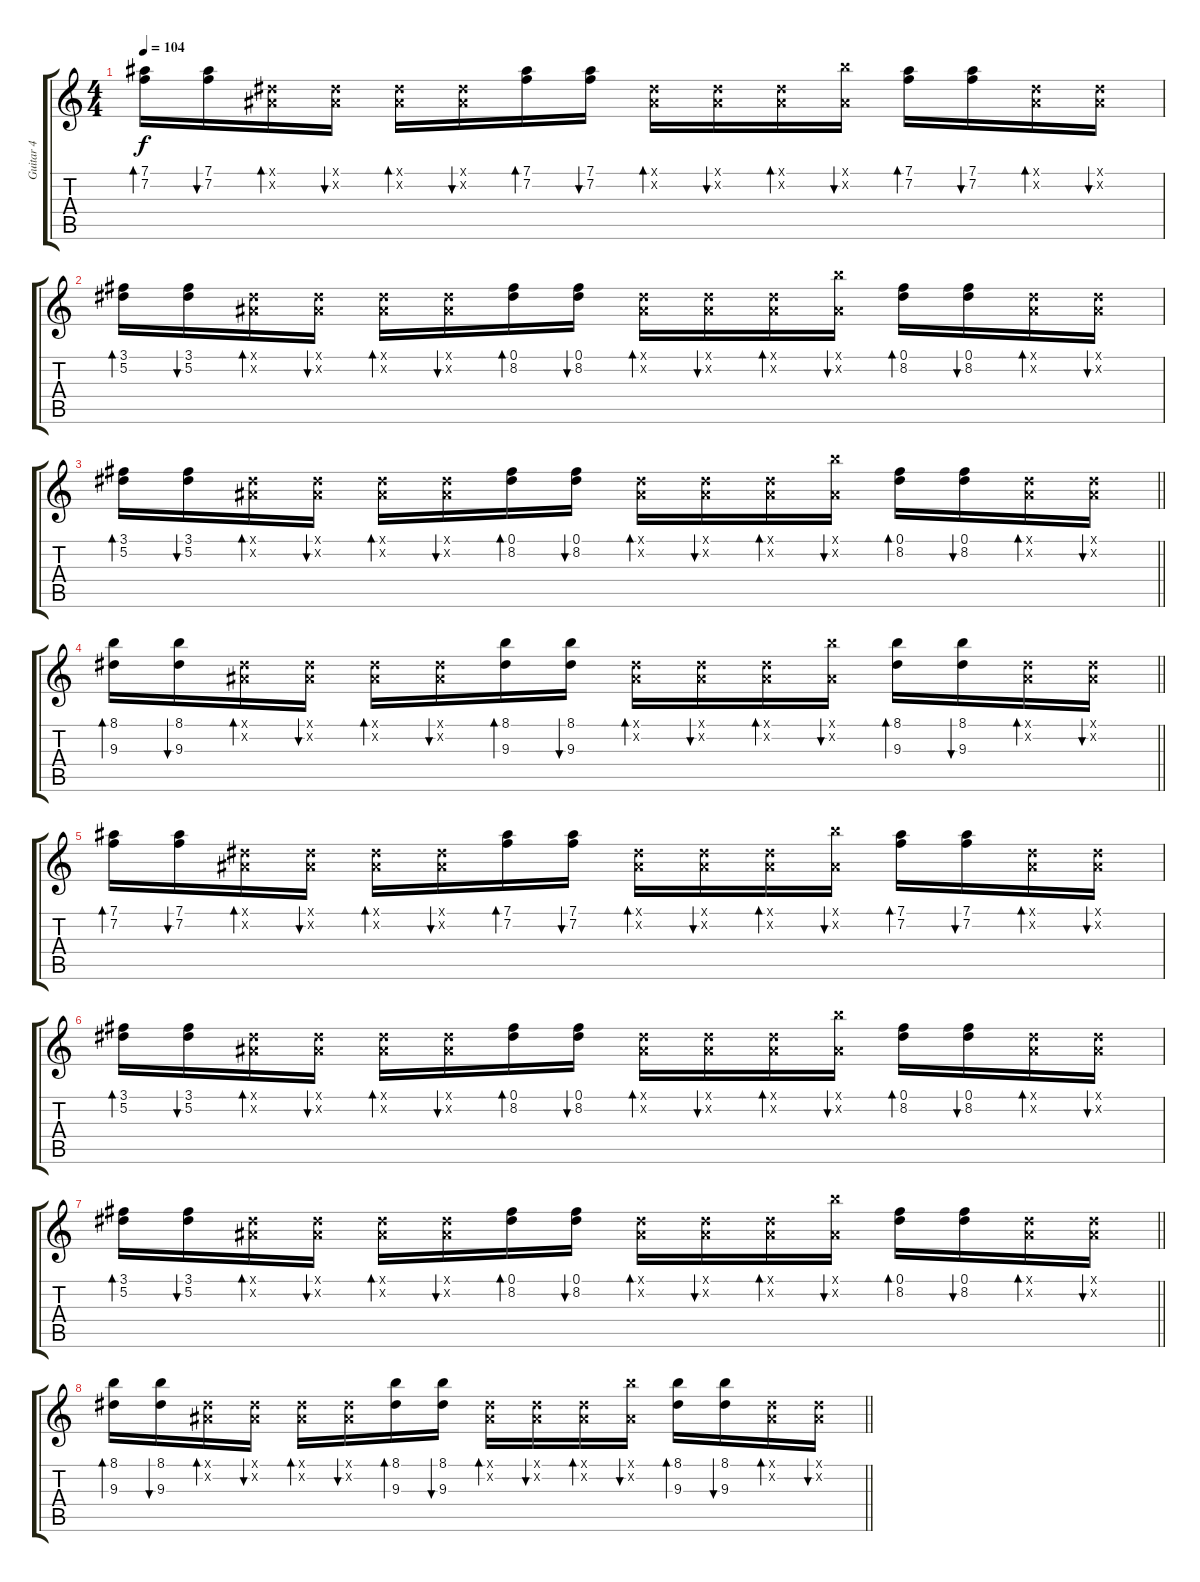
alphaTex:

\track ("Guitar 4" "Guitar 4") {instrument electricguitarclean}
\staff {score tabs}
\tuning (Eb4 Bb3 Gb3 Db3 Ab2 Eb2) {hide}
\ts (4 4)
\tempo 104
\clef g2
\ks c
(7.1 7.2).16{bd 30 dy f} (7.1 7.2).16{bu 30} (0.1{x} 0.2{x}).16{bd 30} (0.1{x} 0.2{x}).16{bu 30} (0.1{x} 0.2{x}).16{bd 30} (0.1{x} 0.2{x}).16{bu 30} (7.1 7.2).16{bd 30} (7.1 7.2).16{bu 30} (0.1{x} 0.2{x}).16{bd 30} (0.1{x} 0.2{x}).16{bu 30} (0.1{x} 0.2{x}).16{bd 30} (8.1{x} 0.2{x}).16{bu 30} (7.1 7.2).16{bd 30} (7.1 7.2).16{bu 30} (0.1{x} 0.2{x}).16{bd 30} (0.1{x} 0.2{x}).16{bu 30} |
(3.1 5.2).16{bd 30} (3.1 5.2).16{bu 30} (0.1{x} 0.2{x}).16{bd 30} (0.1{x} 0.2{x}).16{bu 30} (0.1{x} 0.2{x}).16{bd 30} (0.1{x} 0.2{x}).16{bu 30} (0.1 8.2).16{bd 30} (0.1 8.2).16{bu 30} (0.1{x} 0.2{x}).16{bd 30} (0.1{x} 0.2{x}).16{bu 30} (0.1{x} 0.2{x}).16{bd 30} (8.1{x} 0.2{x}).16{bu 30} (0.1 8.2).16{bd 30} (0.1 8.2).16{bu 30} (0.1{x} 0.2{x}).16{bd 30} (0.1{x} 0.2{x}).16{bu 30} |
\barLineRight lightlight
(3.1 5.2).16{bd 30} (3.1 5.2).16{bu 30} (0.1{x} 0.2{x}).16{bd 30} (0.1{x} 0.2{x}).16{bu 30} (0.1{x} 0.2{x}).16{bd 30} (0.1{x} 0.2{x}).16{bu 30} (0.1 8.2).16{bd 30} (0.1 8.2).16{bu 30} (0.1{x} 0.2{x}).16{bd 30} (0.1{x} 0.2{x}).16{bu 30} (0.1{x} 0.2{x}).16{bd 30} (8.1{x} 0.2{x}).16{bu 30} (0.1 8.2).16{bd 30} (0.1 8.2).16{bu 30} (0.1{x} 0.2{x}).16{bd 30} (0.1{x} 0.2{x}).16{bu 30} |
\barLineRight lightlight
(8.1 9.3).16{bd 30} (8.1 9.3).16{bu 30} (0.1{x} 0.2{x}).16{bd 30} (0.1{x} 0.2{x}).16{bu 30} (0.1{x} 0.2{x}).16{bd 30} (0.1{x} 0.2{x}).16{bu 30} (8.1 9.3).16{bd 30} (8.1 9.3).16{bu 30} (0.1{x} 0.2{x}).16{bd 30} (0.1{x} 0.2{x}).16{bu 30} (0.1{x} 0.2{x}).16{bd 30} (8.1{x} 0.2{x}).16{bu 30} (8.1 9.3).16{bd 30} (8.1 9.3).16{bu 30} (0.1{x} 0.2{x}).16{bd 30} (0.1{x} 0.2{x}).16{bu 30} |
(7.1 7.2).16{bd 30} (7.1 7.2).16{bu 30} (0.1{x} 0.2{x}).16{bd 30} (0.1{x} 0.2{x}).16{bu 30} (0.1{x} 0.2{x}).16{bd 30} (0.1{x} 0.2{x}).16{bu 30} (7.1 7.2).16{bd 30} (7.1 7.2).16{bu 30} (0.1{x} 0.2{x}).16{bd 30} (0.1{x} 0.2{x}).16{bu 30} (0.1{x} 0.2{x}).16{bd 30} (8.1{x} 0.2{x}).16{bu 30} (7.1 7.2).16{bd 30} (7.1 7.2).16{bu 30} (0.1{x} 0.2{x}).16{bd 30} (0.1{x} 0.2{x}).16{bu 30} |
(3.1 5.2).16{bd 30} (3.1 5.2).16{bu 30} (0.1{x} 0.2{x}).16{bd 30} (0.1{x} 0.2{x}).16{bu 30} (0.1{x} 0.2{x}).16{bd 30} (0.1{x} 0.2{x}).16{bu 30} (0.1 8.2).16{bd 30} (0.1 8.2).16{bu 30} (0.1{x} 0.2{x}).16{bd 30} (0.1{x} 0.2{x}).16{bu 30} (0.1{x} 0.2{x}).16{bd 30} (8.1{x} 0.2{x}).16{bu 30} (0.1 8.2).16{bd 30} (0.1 8.2).16{bu 30} (0.1{x} 0.2{x}).16{bd 30} (0.1{x} 0.2{x}).16{bu 30} |
\barLineRight lightlight
(3.1 5.2).16{bd 30} (3.1 5.2).16{bu 30} (0.1{x} 0.2{x}).16{bd 30} (0.1{x} 0.2{x}).16{bu 30} (0.1{x} 0.2{x}).16{bd 30} (0.1{x} 0.2{x}).16{bu 30} (0.1 8.2).16{bd 30} (0.1 8.2).16{bu 30} (0.1{x} 0.2{x}).16{bd 30} (0.1{x} 0.2{x}).16{bu 30} (0.1{x} 0.2{x}).16{bd 30} (8.1{x} 0.2{x}).16{bu 30} (0.1 8.2).16{bd 30} (0.1 8.2).16{bu 30} (0.1{x} 0.2{x}).16{bd 30} (0.1{x} 0.2{x}).16{bu 30} |
\barLineRight lightlight
(8.1 9.3).16{bd 30} (8.1 9.3).16{bu 30} (0.1{x} 0.2{x}).16{bd 30} (0.1{x} 0.2{x}).16{bu 30} (0.1{x} 0.2{x}).16{bd 30} (0.1{x} 0.2{x}).16{bu 30} (8.1 9.3).16{bd 30} (8.1 9.3).16{bu 30} (0.1{x} 0.2{x}).16{bd 30} (0.1{x} 0.2{x}).16{bu 30} (0.1{x} 0.2{x}).16{bd 30} (8.1{x} 0.2{x}).16{bu 30} (8.1 9.3).16{bd 30} (8.1 9.3).16{bu 30} (0.1{x} 0.2{x}).16{bd 30} (0.1{x} 0.2{x}).16{bu 30}
